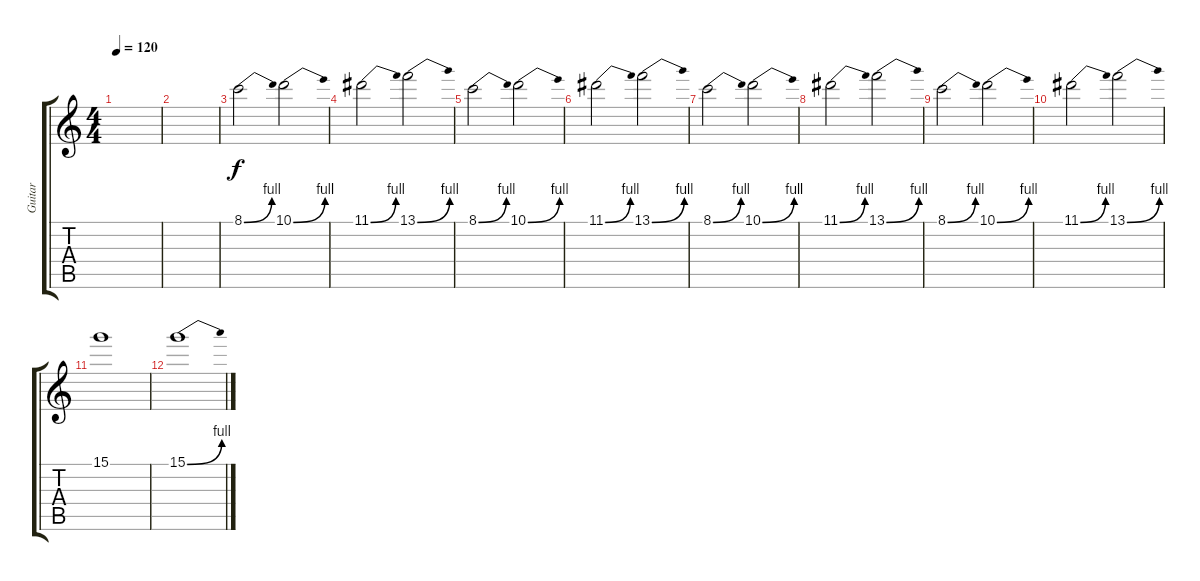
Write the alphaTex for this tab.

\track ("Guitar" "Guitar") {instrument distortionguitar}
\staff {score tabs}
\tuning (E4 B3 G3 D3 A2 E2) {hide}
\ts (4 4)
\tempo 120
\clef g2
\ks c
|
|
8.1{be (bend 0 0 60 4)}.2 10.1{be (bend 0 0 60 4)}.2 |
11.1{be (bend 0 0 60 4)}.2 13.1{be (bend 0 0 60 4)}.2 |
8.1{be (bend 0 0 60 4)}.2 10.1{be (bend 0 0 60 4)}.2 |
11.1{be (bend 0 0 60 4)}.2 13.1{be (bend 0 0 60 4)}.2 |
8.1{be (bend 0 0 60 4)}.2 10.1{be (bend 0 0 60 4)}.2 |
11.1{be (bend 0 0 60 4)}.2 13.1{be (bend 0 0 60 4)}.2 |
8.1{be (bend 0 0 60 4)}.2 10.1{be (bend 0 0 60 4)}.2 |
11.1{be (bend 0 0 60 4)}.2 13.1{be (bend 0 0 60 4)}.2 |
15.1.1 |
15.1{be (bend 0 0 60 4)}.1
